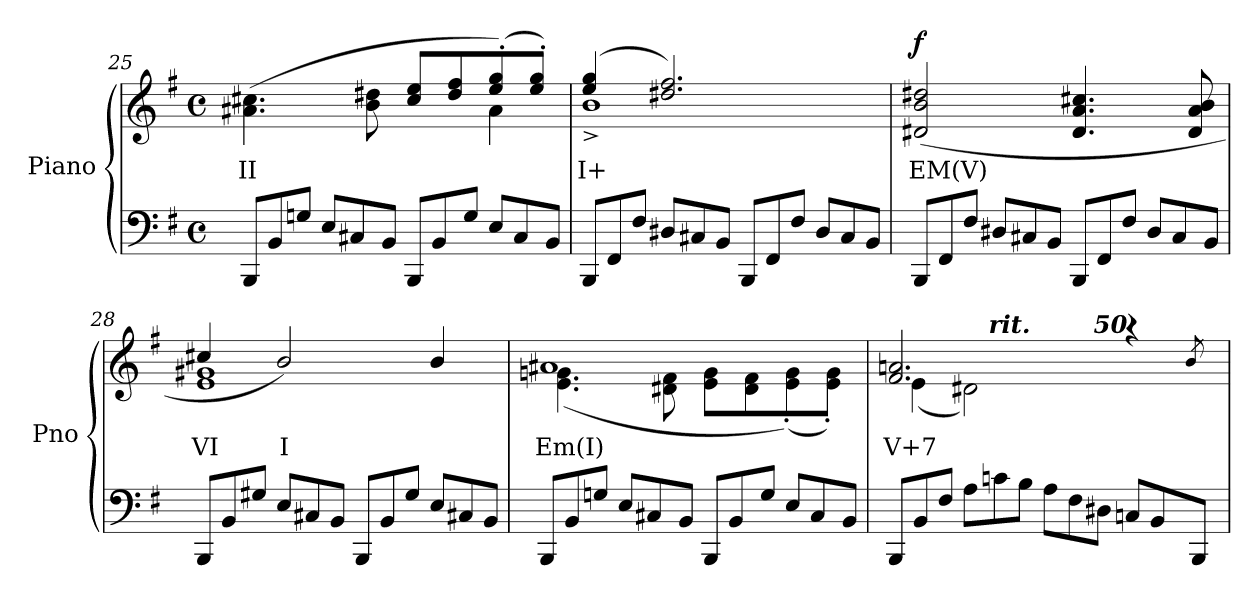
**kern	**kern	**text	**dynam
*part1	*part1	*part1	*part1
*staff2	*staff1	*staff1	*staff1/2
*I"Piano	*	*	*
*I'Pno	*	*	*
!!LO:PB:g=z
*clefF4	*clefG2	*	*
*k[f#]	*k[f#]	*	*
*M4/4	*M4/4	*	*
*met(c)	*met(c)	*	*
*Xtuplet	*	*	*
=25	=25	=25	=25
!	!	!LO:LY:b	!
*	*^	*	*
12BBB/L	(>4.a#X\ 4.cc#X\	2.ryy	II	.
12BB/	.	.	.	.
12Gn/J	.	.	.	.
12E/L	.	.	.	.
12C#X/	.	.	.	.
.	8b\ 8dd#X\	.	.	.
12BB/J	.	.	.	.
12BBB/L	8cc#/ 8ee/L	.	.	.
12BB/	.	.	.	.
.	8dd#/ 8ff#/	.	.	.
12G/J	.	.	.	.
12E/L	(>8ee/' 8gg/')	4a#\	.	.
12C#/	.	.	.	.
.	8ee/' 8gg/'J)	.	.	.
12BB/J	.	.	.	.
=26	=26	=26	=26	=26
!	!	!	!LO:LY:b	!
12BBB/L	(>4ee/ 4gg/	1b^	I+	.
12FF#/	.	.	.	.
12F#/J	.	.	.	.
12D#X/L	2.dd#X/ 2.ff#/)	.	.	.
12C#X/	.	.	.	.
12BB/J	.	.	.	.
12BBB/L	.	.	.	.
12FF#/	.	.	.	.
12F#/J	.	.	.	.
12D#/L	.	.	.	.
12C#/	.	.	.	.
12BB/J	.	.	.	.
*	*v	*v	*	*
=27	=27	=27	=27
!	!	!LO:LY:b	!LO:DY:b
12BBB/L	(>2d#X/ 2b/ 2dd#X/	EM(V)	f
12FF#/	.	.	.
12F#/J	.	.	.
12D#X/L	.	.	.
12C#X/	.	.	.
12BB/J	.	.	.
12BBB/L	4.d#/ 4.a/ 4.cc#X/	.	.
12FF#/	.	.	.
12F#/J	.	.	.
12D#/L	.	.	.
12C#/	.	.	.
.	8d#/ 8a/ 8b/	.	.
12BB/J	.	.	.
!!LO:LB:g=z
=28	=28	=28	=28
*	*^	*	*
!	!	!	!LO:LY:b	!
12BBB/L	4cc#X/	1e 1g#X	VI	.
12BB/	.	.	.	.
12G#X/J	.	.	.	.
!	!	!	!LO:LY:b	!
12E/L	2b/)	.	I	.
12C#X/	.	.	.	.
12BB/J	.	.	.	.
12BBB/L	.	.	.	.
12BB/	.	.	.	.
12G#/J	.	.	.	.
12E/L	4b/	.	.	.
12C#X/	.	.	.	.
12BB/J	.	.	.	.
=29	=29	=29	=29	=29
!	!	!	!LO:LY:b	!
12BBB/L	1a#X	(<4.e\ 4.gn\	Em(I)	.
12BB/	.	.	.	.
12Gn/J	.	.	.	.
12E/L	.	.	.	.
12C#X/	.	.	.	.
.	.	8d#X\ 8f#\	.	.
12BB/J	.	.	.	.
12BBB/L	.	8e\ 8g\L	.	.
12BB/	.	.	.	.
.	.	8d#\ 8f#\	.	.
12G/J	.	.	.	.
12E/L	.	(<8e\' 8g\')	.	.
12C#/	.	.	.	.
.	.	8e\' 8g\'J)	.	.
12BB/J	.	.	.	.
*	*v	*v	*	*
=30	=30	=30	=30
!	!	!LO:LY:b	!
*	*^	*	*
*	*	*^	*	*
*	*	*	*^	*	*
12BBB/L	2.f#/ 2.an/	(<4e\	3ryy	3%2ryy	V+7	.
12BB/	.	.	.	.	.	.
12F#/J	.	.	.	.	.	.
12A\L	.	2d#X\)	.	.	.	.
!	!	!	!LO:TX:a:Bi:t=rit.	!	!	!
12cn\	.	.	3%2ryy	.	.	.
12B\J	.	.	.	.	.	.
12A\L	.	.	.	.	.	.
12F#\	.	.	.	.	.	.
!	!	!	!	!LO:TX:a:Bi:t=50	!	!
12D#X\J	.	.	.	3ryy	.	.
12Cn/L	4r	8ryy	.	.	.	.
12BB/	.	.	.	.	.	.
.	.	16byy	.	.	.	.
12BBB/J	.	.	.	.	.	.
.	.	8qb/	.	.	.	.
.	.	16byy	.	.	.	.
*	*v	*v	*v	*v	*	*
=	=	=	=
*-	*-	*-	*-
